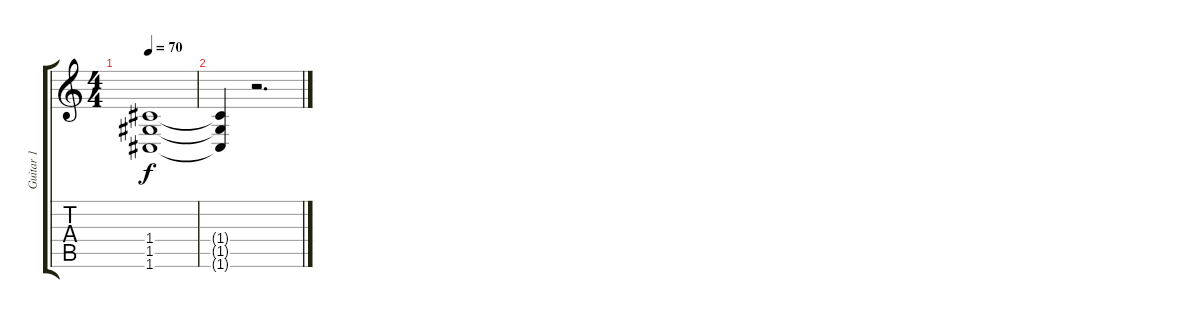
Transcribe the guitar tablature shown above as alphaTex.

\track ("Guitar 1" "Guitar 1") {instrument distortionguitar}
\staff {score tabs}
\tuning (D4 A3 F3 C3 G2 C2) {hide}
\ts (4 4)
\tempo 70
\clef g2
\ks c
(1.4{t} 1.5{t} 1.6{t}).1{dy f} |
(1.4{t} 1.5{t} 1.6{t}).4 r.2{d}
